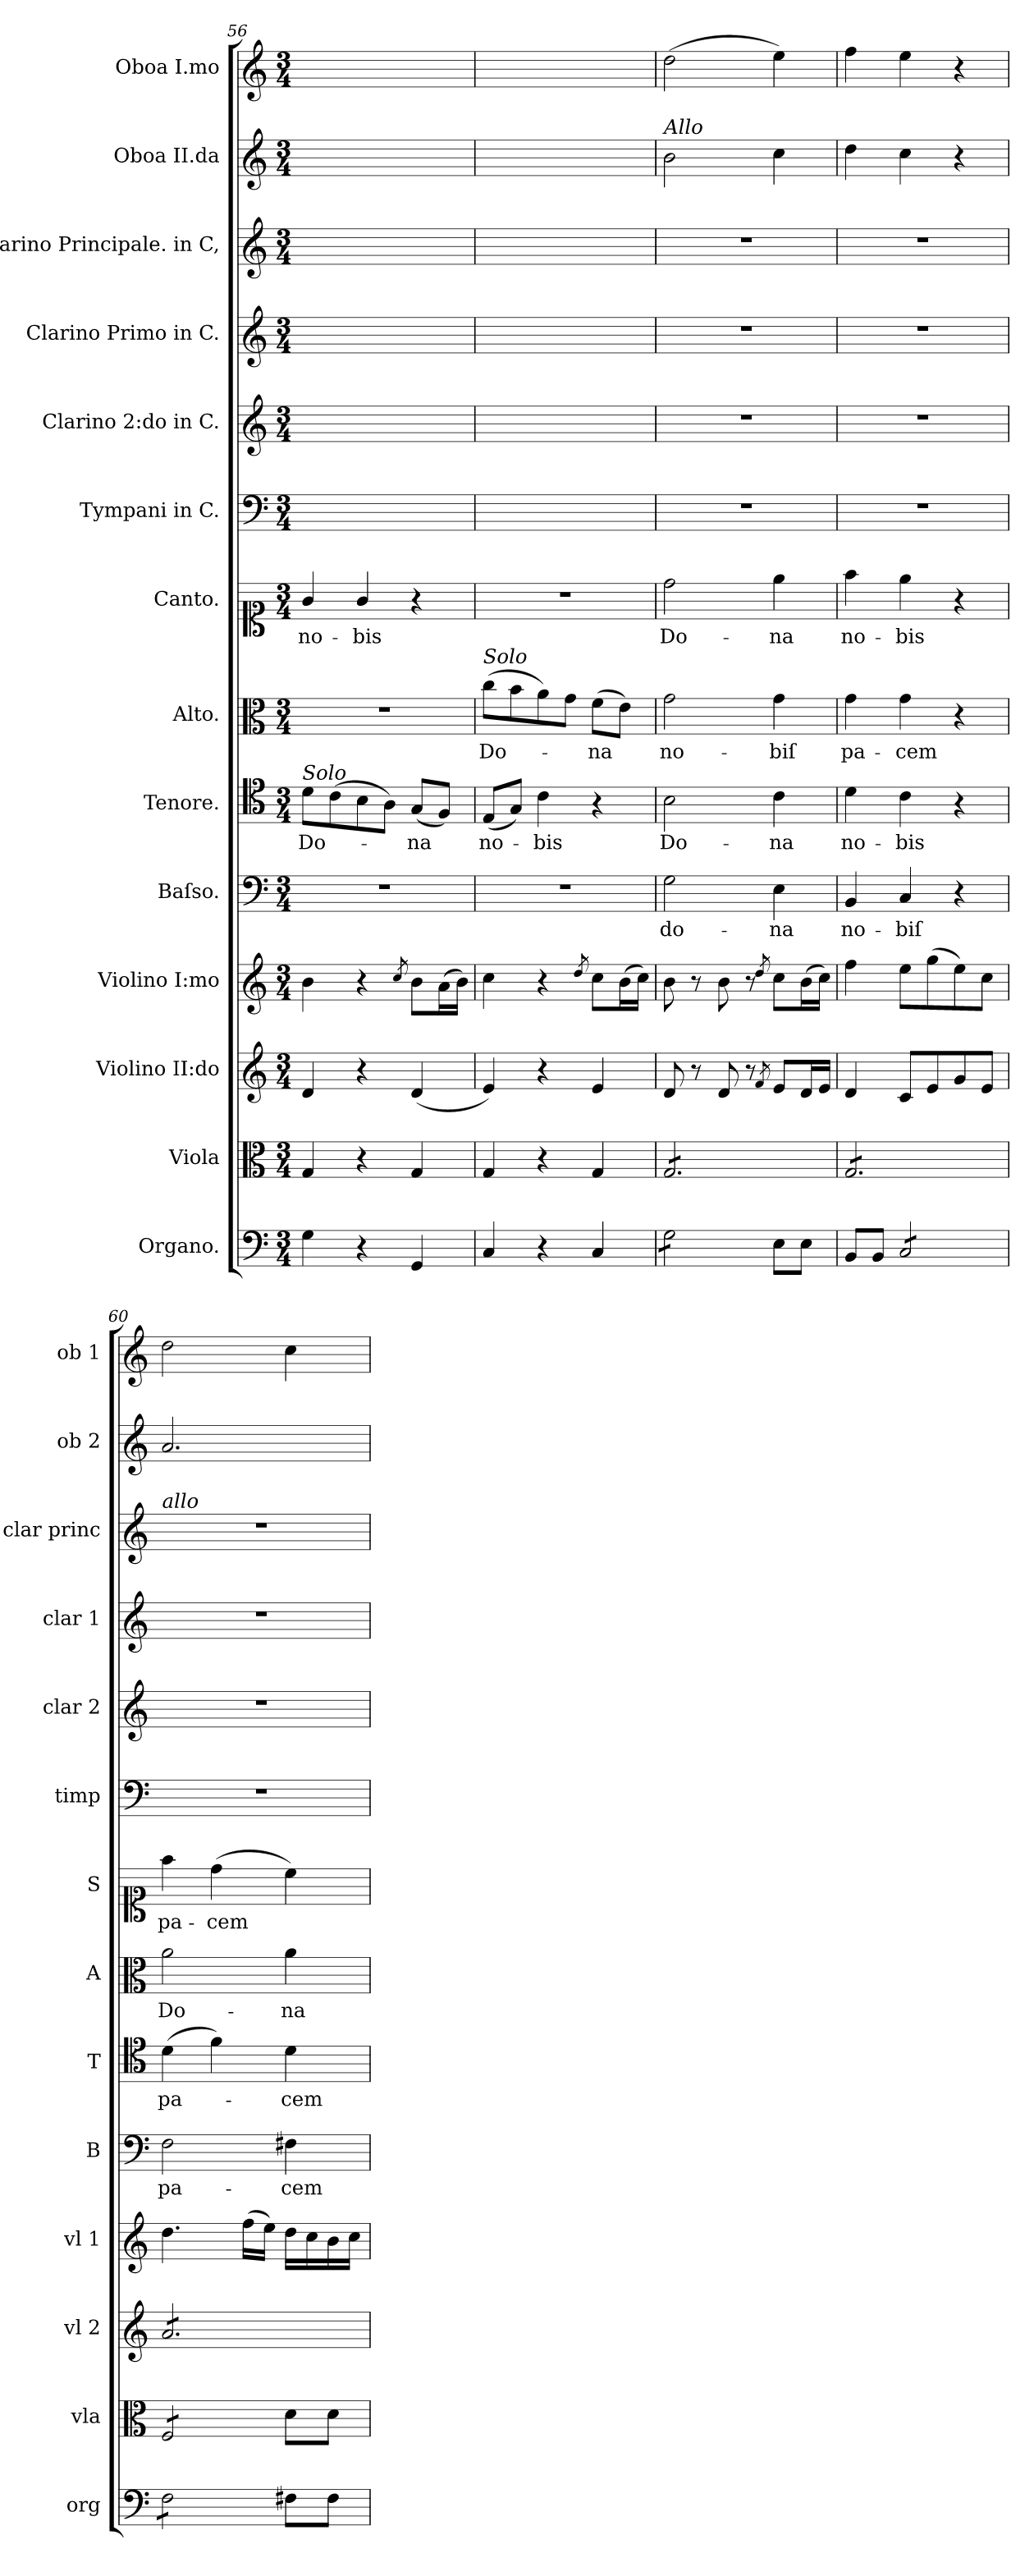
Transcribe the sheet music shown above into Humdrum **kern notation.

**kern	**kern	**kern	**kern	**kern	**text	**dynam	**kern	**text	**dynam	**kern	**text	**dynam	**kern	**text	**dynam	**kern	**kern	**kern	**kern	**kern	**dynam	**kern	**dynam
*part14	*part13	*part12	*part11	*part10	*part10	*part10	*part9	*part9	*part9	*part8	*part8	*part8	*part7	*part7	*part7	*part6	*part5	*part4	*part3	*part2	*part2	*part1	*part1
*staff14	*staff13	*staff12	*staff11	*staff10	*staff10	*staff10	*staff9	*staff9	*staff9	*staff8	*staff8	*staff8	*staff7	*staff7	*staff7	*staff6	*staff5	*staff4	*staff3	*staff2	*staff2	*staff1	*staff1
*I"Organo.	*I"Viola	*I"Violino II:do	*I"Violino I:mo	*I"Baſso.	*	*	*I"Tenore.	*	*	*I"Alto.	*	*	*I"Canto.	*	*	*I"Tympani in C.	*I"Clarino 2:do in C.	*I"Clarino Primo in C.	*I"Clarino Principale. in C,	*I"Oboa II.da	*	*I"Oboa I.mo	*
*I'org	*I'vla	*I'vl 2	*I'vl 1	*I'B	*	*	*I'T	*	*	*I'A	*	*	*I'S	*	*	*I'timp	*I'clar 2	*I'clar 1	*I'clar princ	*I'ob 2	*	*I'ob 1	*
*clefF4	*clefC3	*clefG2	*clefG2	*clefF4	*	*	*clefC4	*	*	*clefC3	*	*	*clefC1	*	*	*clefF4	*clefG2	*clefG2	*clefG2	*clefG2	*	*clefG2	*
*k[]	*k[]	*k[]	*k[]	*k[]	*	*	*k[]	*	*	*k[]	*	*	*k[]	*	*	*k[]	*k[]	*k[]	*k[]	*k[]	*	*k[]	*
*M3/4	*M3/4	*M3/4	*M3/4	*M3/4	*	*	*M3/4	*	*	*M3/4	*	*	*M3/4	*	*	*M3/4	*M3/4	*M3/4	*M3/4	*M3/4	*	*M3/4	*
=56	=56	=56	=56	=56	=56	=56	=56	=56	=56	=56	=56	=56	=56	=56	=56	=56	=56	=56	=56	=56	=56	=56	=56
!	!	!	!	!	!	!	!LO:TX:a:i:t=Solo	!	!	!	!	!	!	!	!	!	!	!	!	!	!	!	!
4G\	4G/	4d/	4b\	2.r	.	.	8d\L	Do-	.	2.r	.	.	4g/	no-	.	2.ryy	2.ryy	2.ryy	2.ryy	2.ryy	.	2.ryy	.
.	.	.	.	.	.	.	(8c\	.	.	.	.	.	.	.	.	.	.	.	.	.	.	.	.
4r	4r	4r	4r	.	.	.	8B\	.	.	.	.	.	4g/	-bis	.	.	.	.	.	.	.	.	.
.	.	.	.	.	.	.	8A\J)	.	.	.	.	.	.	.	.	.	.	.	.	.	.	.	.
.	.	.	8qcc/	.	.	.	.	.	.	.	.	.	.	.	.	.	.	.	.	.	.	.	.
4GG/	4G/	(4d/	8b\L	.	.	.	(8G/L	-na	.	.	.	.	4r	.	.	.	.	.	.	.	.	.	.
.	.	.	(16a\L	.	.	.	8F/J)	.	.	.	.	.	.	.	.	.	.	.	.	.	.	.	.
.	.	.	16b\JJ)	.	.	.	.	.	.	.	.	.	.	.	.	.	.	.	.	.	.	.	.
=57	=57	=57	=57	=57	=57	=57	=57	=57	=57	=57	=57	=57	=57	=57	=57	=57	=57	=57	=57	=57	=57	=57	=57
!	!	!	!	!	!	!	!	!	!	!LO:TX:a:i:t=Solo	!	!	!	!	!	!	!	!	!	!	!	!	!
4C/	4G/	4e/)	4cc\	2.r	.	.	(8E/L	no-	.	(8cc\L	Do-	.	2.r	.	.	2.ryy	2.ryy	2.ryy	2.ryy	2.ryy	.	2.ryy	.
.	.	.	.	.	.	.	8G/J)	.	.	8b\	.	.	.	.	.	.	.	.	.	.	.	.	.
4r	4r	4r	4r	.	.	.	4c\	-bis	.	8a\)	.	.	.	.	.	.	.	.	.	.	.	.	.
.	.	.	.	.	.	.	.	.	.	8g\J	.	.	.	.	.	.	.	.	.	.	.	.	.
.	.	.	8qdd/	.	.	.	.	.	.	.	.	.	.	.	.	.	.	.	.	.	.	.	.
4C/	4G/	4e/	8cc\L	.	.	.	4r	.	.	(8f\L	-na	.	.	.	.	.	.	.	.	.	.	.	.
.	.	.	(16b\L	.	.	.	.	.	.	8e\J)	.	.	.	.	.	.	.	.	.	.	.	.	.
.	.	.	16cc\JJ)	.	.	.	.	.	.	.	.	.	.	.	.	.	.	.	.	.	.	.	.
=58	=58	=58	=58	=58	=58	=58	=58	=58	=58	=58	=58	=58	=58	=58	=58	=58	=58	=58	=58	=58	=58	=58	=58
!	!	!	!	!	!	!	!	!	!	!	!	!	!	!	!	!	!	!	!	!LO:TX:a:i:t=Allo	!	!	!
!	!	!	!	!	!	!LO:DY:a	!	!	!LO:DY:a	!	!	!LO:DY:a	!	!	!LO:DY:a	!	!	!	!	!	!LO:DY:a	!	!LO:DY:b
*tremolo	*	*	*	*	*	*	*	*	*	*	*	*	*	*	*	*	*	*	*	*	*	*	*
*	*tremolo	*	*	*	*	*	*	*	*	*	*	*	*	*	*	*	*	*	*	*	*	*	*
8G\L	8G/L	8d/	8b\	2G\	do-	po	2B\	Do-	po	2g\	no-	po	2dd\	Do-	po	2.r	2.r	2.r	2.r	2b\	p&colon;	(2dd\	p&colon;
8G\	8G/	8r	8r	.	.	.	.	.	.	.	.	.	.	.	.	.	.	.	.	.	.	.	.
8G\	8G/	8d/	8b\	.	.	.	.	.	.	.	.	.	.	.	.	.	.	.	.	.	.	.	.
8G\J	8G/	8r	8r	.	.	.	.	.	.	.	.	.	.	.	.	.	.	.	.	.	.	.	.
*Xtremolo	*	*	*	*	*	*	*	*	*	*	*	*	*	*	*	*	*	*	*	*	*	*	*
.	.	8qf/	8qdd/	.	.	.	.	.	.	.	.	.	.	.	.	.	.	.	.	.	.	.	.
8E\L	8G/	8e/L	8cc\L	4E\	-na	.	4c\	-na	.	4g\	-biſ	.	4ee\	-na	.	.	.	.	.	4cc\	.	4ee\)	.
8E\J	8G/J	16d/L	(16b\L	.	.	.	.	.	.	.	.	.	.	.	.	.	.	.	.	.	.	.	.
.	.	16e/JJ	16cc\JJ)	.	.	.	.	.	.	.	.	.	.	.	.	.	.	.	.	.	.	.	.
=59	=59	=59	=59	=59	=59	=59	=59	=59	=59	=59	=59	=59	=59	=59	=59	=59	=59	=59	=59	=59	=59	=59	=59
8BB/L	8G/L	4d/	4ff\	4BB/	no-	.	4d\	no-	.	4g\	pa-	.	4ff\	no-	.	2.r	2.r	2.r	2.r	4dd\	.	4ff\	.
8BB/J	8G/	.	.	.	.	.	.	.	.	.	.	.	.	.	.	.	.	.	.	.	.	.	.
*tremolo	*	*	*	*	*	*	*	*	*	*	*	*	*	*	*	*	*	*	*	*	*	*	*
8C/L	8G/	8c/L	8ee\L	4C/	-biſ	.	4c\	-bis	.	4g\	-cem	.	4ee\	-bis	.	.	.	.	.	4cc\	.	4ee\	.
8C/	8G/	8e/	(8gg\	.	.	.	.	.	.	.	.	.	.	.	.	.	.	.	.	.	.	.	.
8C/	8G/	8g/	8ee\)	4r	.	.	4r	.	.	4r	.	.	4r	.	.	.	.	.	.	4r	.	4r	.
8C/J	8G/J	8e/J	8cc\J	.	.	.	.	.	.	.	.	.	.	.	.	.	.	.	.	.	.	.	.
=60	=60	=60	=60	=60	=60	=60	=60	=60	=60	=60	=60	=60	=60	=60	=60	=60	=60	=60	=60	=60	=60	=60	=60
!	!	!	!	!	!	!	!	!	!	!	!	!	!	!	!	!	!	!	!LO:TX:a:i:t=allo	!	!	!	!
!	!	!	!	!	!	!	!	!	!	!	!	!LO:DY:a	!	!	!	!	!	!	!	!	!	!	!
*	*	*tremolo	*	*	*	*	*	*	*	*	*	*	*	*	*	*	*	*	*	*	*	*	*
8F\L	8F/L	8a/L	4.dd\	2F\	pa-	.	(4d\	pa-	.	2a\	Do-	po	4ff\	pa-	.	2.r	2.r	2.r	2.r	2.a/	.	2dd\	.
8F\	8F/	8a/	.	.	.	.	.	.	.	.	.	.	.	.	.	.	.	.	.	.	.	.	.
8F\	8F/	8a/	.	.	.	.	4f\)	.	.	.	.	.	(4dd\	-cem	.	.	.	.	.	.	.	.	.
8F\J	8F/J	8a/	(16ff\LL	.	.	.	.	.	.	.	.	.	.	.	.	.	.	.	.	.	.	.	.
*	*Xtremolo	*	*	*	*	*	*	*	*	*	*	*	*	*	*	*	*	*	*	*	*	*	*
*Xtremolo	*	*	*	*	*	*	*	*	*	*	*	*	*	*	*	*	*	*	*	*	*	*	*
.	.	.	16ee\JJ)	.	.	.	.	.	.	.	.	.	.	.	.	.	.	.	.	.	.	.	.
8F#X\L	8d\L	8a/	16dd\LL	4F#X\	-cem	.	4d\	-cem	.	4a\	-na	.	4cc\)	.	.	.	.	.	.	.	.	4cc\	.
.	.	.	16cc\	.	.	.	.	.	.	.	.	.	.	.	.	.	.	.	.	.	.	.	.
8F#\J	8d\J	8a/J	16b\	.	.	.	.	.	.	.	.	.	.	.	.	.	.	.	.	.	.	.	.
*	*	*Xtremolo	*	*	*	*	*	*	*	*	*	*	*	*	*	*	*	*	*	*	*	*	*
.	.	.	16cc\JJ	.	.	.	.	.	.	.	.	.	.	.	.	.	.	.	.	.	.	.	.
=	=	=	=	=	=	=	=	=	=	=	=	=	=	=	=	=	=	=	=	=	=	=	=
*-	*-	*-	*-	*-	*-	*-	*-	*-	*-	*-	*-	*-	*-	*-	*-	*-	*-	*-	*-	*-	*-	*-	*-
